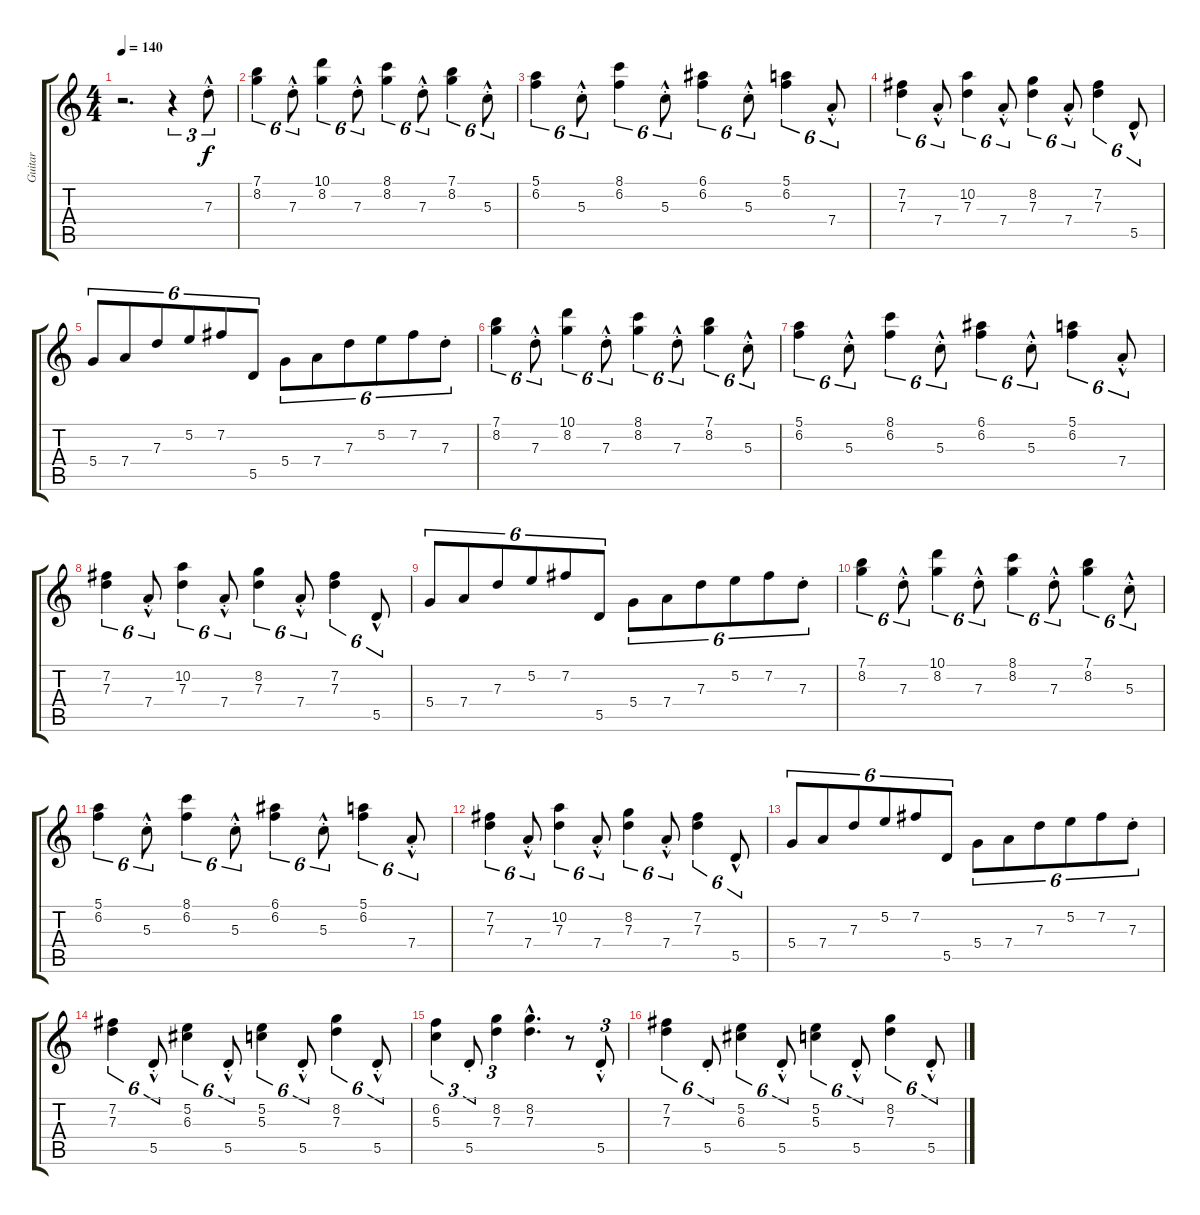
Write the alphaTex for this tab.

\track ("Guitar" "Guitar") {instrument electricguitarjazz}
\staff {score tabs}
\tuning (E4 B3 G3 D3 A2 E2) {hide}
\ts (4 4)
\tempo 140
\clef g2
\ks c
r.2{d dy f instrument electricguitarjazz} r.4{tu (3 2)} 7.3{hac st}.8{tu (3 2)} |
(7.1 8.2).4{tu (6 4)} 7.3{hac st}.8{tu (6 4)} (10.1 8.2).4{tu (6 4)} 7.3{hac st}.8{tu (6 4)} (8.1 8.2).4{tu (6 4)} 7.3{hac st}.8{tu (6 4)} (7.1 8.2).4{tu (6 4)} 5.3{hac st}.8{tu (6 4)} |
(5.1 6.2).4{tu (6 4)} 5.3{hac st}.8{tu (6 4)} (8.1 6.2).4{tu (6 4)} 5.3{hac st}.8{tu (6 4)} (6.1 6.2).4{tu (6 4)} 5.3{hac st}.8{tu (6 4)} (5.1 6.2).4{tu (6 4)} 7.4{hac st}.8{tu (6 4)} |
(7.2 7.3).4{tu (6 4)} 7.4{hac st}.8{tu (6 4)} (10.2 7.3).4{tu (6 4)} 7.4{hac st}.8{tu (6 4)} (8.2 7.3).4{tu (6 4)} 7.4{hac st}.8{tu (6 4)} (7.2 7.3).4{tu (6 4)} 5.5{hac}.8{tu (6 4)} |
5.4.8{tu (6 4)} 7.4.8{tu (6 4)} 7.3.8{tu (6 4)} 5.2.8{tu (6 4)} 7.2.8{tu (6 4)} 5.5.8{tu (6 4)} 5.4.8{tu (6 4)} 7.4.8{tu (6 4)} 7.3.8{tu (6 4)} 5.2.8{tu (6 4)} 7.2.8{tu (6 4)} 7.3{st}.8{tu (6 4)} |
(7.1 8.2).4{tu (6 4)} 7.3{hac st}.8{tu (6 4)} (10.1 8.2).4{tu (6 4)} 7.3{hac st}.8{tu (6 4)} (8.1 8.2).4{tu (6 4)} 7.3{hac st}.8{tu (6 4)} (7.1 8.2).4{tu (6 4)} 5.3{hac st}.8{tu (6 4)} |
(5.1 6.2).4{tu (6 4)} 5.3{hac st}.8{tu (6 4)} (8.1 6.2).4{tu (6 4)} 5.3{hac st}.8{tu (6 4)} (6.1 6.2).4{tu (6 4)} 5.3{hac st}.8{tu (6 4)} (5.1 6.2).4{tu (6 4)} 7.4{hac st}.8{tu (6 4)} |
(7.2 7.3).4{tu (6 4)} 7.4{hac st}.8{tu (6 4)} (10.2 7.3).4{tu (6 4)} 7.4{hac st}.8{tu (6 4)} (8.2 7.3).4{tu (6 4)} 7.4{hac st}.8{tu (6 4)} (7.2 7.3).4{tu (6 4)} 5.5{hac}.8{tu (6 4)} |
5.4.8{tu (6 4)} 7.4.8{tu (6 4)} 7.3.8{tu (6 4)} 5.2.8{tu (6 4)} 7.2.8{tu (6 4)} 5.5.8{tu (6 4)} 5.4.8{tu (6 4)} 7.4.8{tu (6 4)} 7.3.8{tu (6 4)} 5.2.8{tu (6 4)} 7.2.8{tu (6 4)} 7.3{st}.8{tu (6 4)} |
(7.1 8.2).4{tu (6 4)} 7.3{hac st}.8{tu (6 4)} (10.1 8.2).4{tu (6 4)} 7.3{hac st}.8{tu (6 4)} (8.1 8.2).4{tu (6 4)} 7.3{hac st}.8{tu (6 4)} (7.1 8.2).4{tu (6 4)} 5.3{hac st}.8{tu (6 4)} |
(5.1 6.2).4{tu (6 4)} 5.3{hac st}.8{tu (6 4)} (8.1 6.2).4{tu (6 4)} 5.3{hac st}.8{tu (6 4)} (6.1 6.2).4{tu (6 4)} 5.3{hac st}.8{tu (6 4)} (5.1 6.2).4{tu (6 4)} 7.4{hac st}.8{tu (6 4)} |
(7.2 7.3).4{tu (6 4)} 7.4{hac st}.8{tu (6 4)} (10.2 7.3).4{tu (6 4)} 7.4{hac st}.8{tu (6 4)} (8.2 7.3).4{tu (6 4)} 7.4{hac st}.8{tu (6 4)} (7.2 7.3).4{tu (6 4)} 5.5{hac}.8{tu (6 4)} |
5.4.8{tu (6 4)} 7.4.8{tu (6 4)} 7.3.8{tu (6 4)} 5.2.8{tu (6 4)} 7.2.8{tu (6 4)} 5.5.8{tu (6 4)} 5.4.8{tu (6 4)} 7.4.8{tu (6 4)} 7.3.8{tu (6 4)} 5.2.8{tu (6 4)} 7.2.8{tu (6 4)} 7.3{st}.8{tu (6 4)} |
(7.2 7.3).4{tu (6 4)} 5.5{hac st}.8{tu (6 4)} (5.2 6.3).4{tu (6 4)} 5.5{hac st}.8{tu (6 4)} (5.2 5.3).4{tu (6 4)} 5.5{hac st}.8{tu (6 4)} (8.2 7.3).4{tu (6 4)} 5.5{hac st}.8{tu (6 4)} |
(6.2 5.3).4{tu (3 2)} 5.5{st}.8{tu (3 2)} (8.2 7.3).4{tu (3 2)} (8.2{hac} 7.3{hac}).4{d} r.8 5.5{hac st}.8{tu (3 2)} |
(7.2 7.3).4{tu (6 4)} 5.5{st}.8{tu (6 4)} (5.2 6.3).4{tu (6 4)} 5.5{hac st}.8{tu (6 4)} (5.2 5.3).4{tu (6 4)} 5.5{hac st}.8{tu (6 4)} (8.2 7.3).4{tu (6 4)} 5.5{hac st}.8{tu (6 4)}
